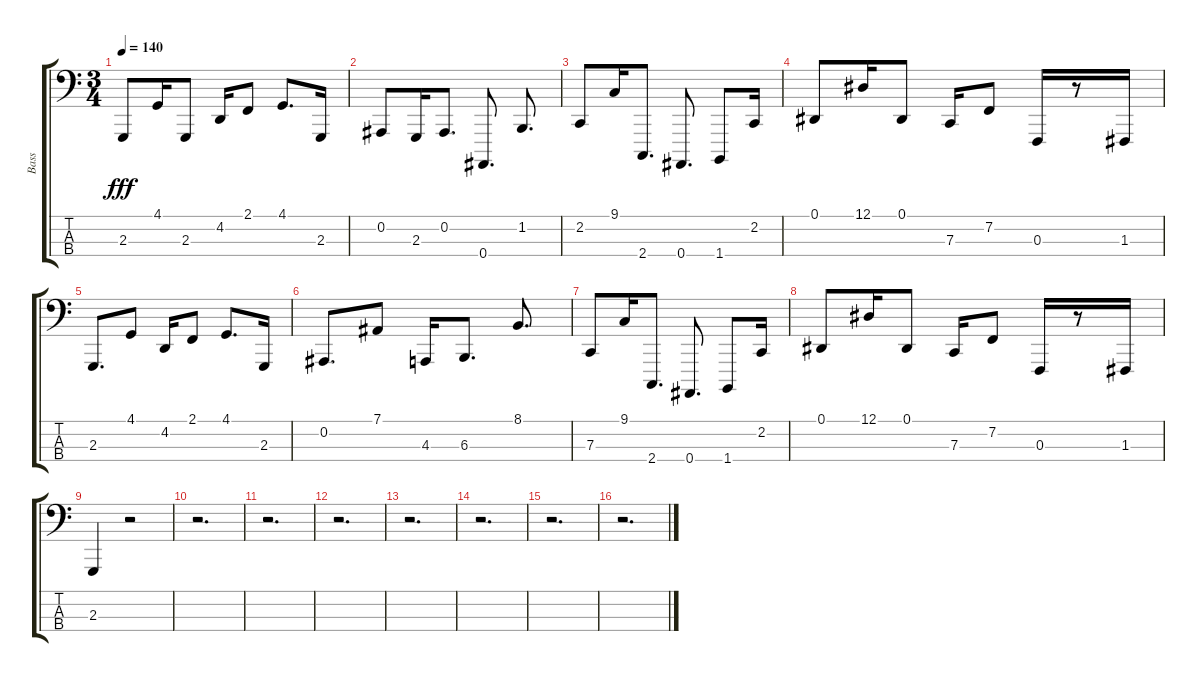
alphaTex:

\track ("Bass" "Bass") {instrument lead8bassandlead}
\staff {score tabs}
\tuning (Eb2 Bb1 F1 Bb0) {hide}
\ts (3 4)
\tempo 140
\clef f4
\ks c
2.3.8{dy fff} 4.1.16 2.3.8 4.2.16 2.1.8 4.1.8{d} 2.3.16 |
0.2.8 2.3.16 0.2.8{d} 0.4.8{d} 1.2.8{d} |
2.2.8 9.1.16 2.4.8{d} 0.4.8{d} 1.4.8 2.2.16 |
0.1.8 12.1.16 0.1.8 7.3.16 7.2.8 0.3.16 r.8 1.3.16 |
2.3.8{d} 4.1.8 4.2.16 2.1.8 4.1.8{d} 2.3.16 |
0.2.8{d} 7.1.8 4.3.16 6.3.8{d} 8.1.8{d} |
7.3.8 9.1.16 2.4.8{d} 0.4.8{d} 1.4.8 2.2.16 |
0.1.8 12.1.16 0.1.8 7.3.16 7.2.8 0.3.16 r.8 1.3.16 |
2.3.4 r.2 |
r.2{d} |
r.2{d} |
r.2{d} |
r.2{d} |
r.2{d} |
r.2{d} |
r.2{d}
